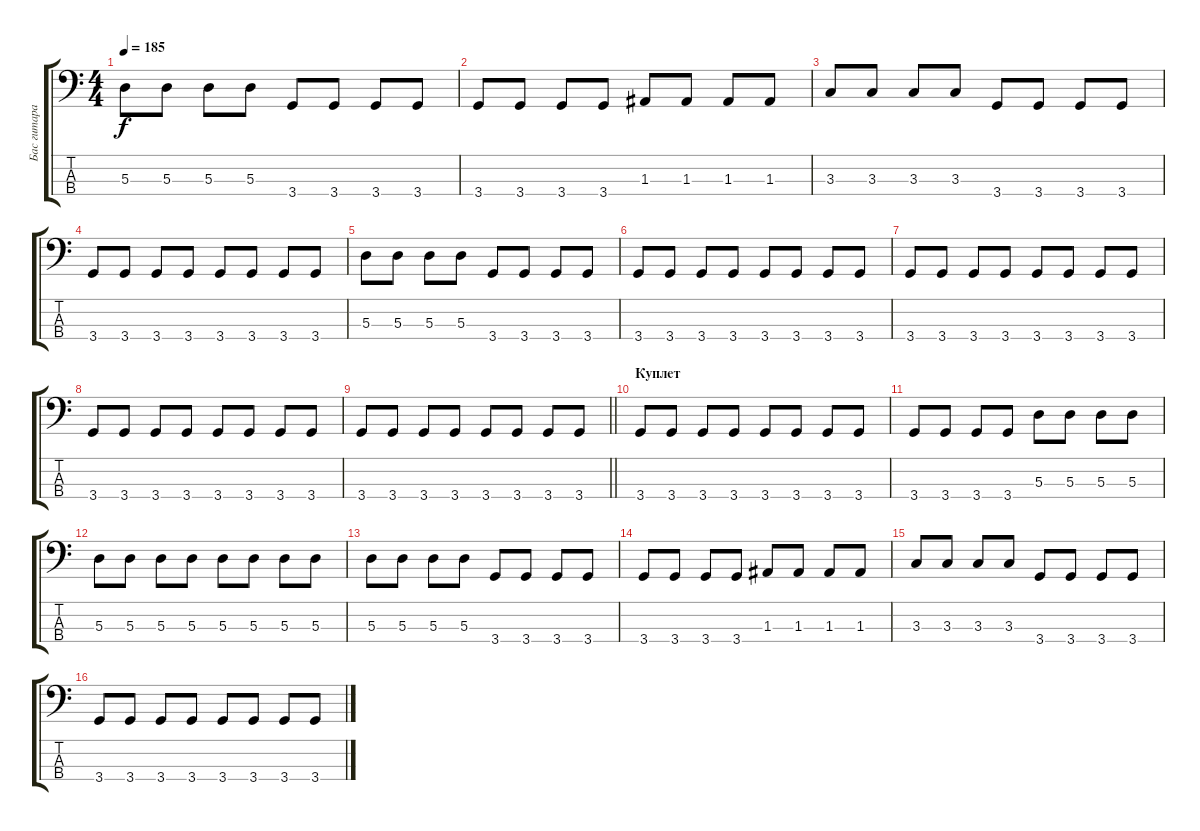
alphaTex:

\track ("Бас гитара" "Бас гитара") {instrument electricbassfinger}
\staff {score tabs}
\tuning (G2 D2 A1 E1) {hide}
\ts (4 4)
\tempo 185
\clef f4
\ks c
5.3.8{dy f} 5.3.8 5.3.8 5.3.8 3.4.8 3.4.8 3.4.8 3.4.8 |
3.4.8 3.4.8 3.4.8 3.4.8 1.3.8 1.3.8 1.3.8 1.3.8 |
3.3.8 3.3.8 3.3.8 3.3.8 3.4.8 3.4.8 3.4.8 3.4.8 |
3.4.8 3.4.8 3.4.8 3.4.8 3.4.8 3.4.8 3.4.8 3.4.8 |
5.3.8 5.3.8 5.3.8 5.3.8 3.4.8 3.4.8 3.4.8 3.4.8 |
3.4.8 3.4.8 3.4.8 3.4.8 3.4.8 3.4.8 3.4.8 3.4.8 |
3.4.8 3.4.8 3.4.8 3.4.8 3.4.8 3.4.8 3.4.8 3.4.8 |
3.4.8 3.4.8 3.4.8 3.4.8 3.4.8 3.4.8 3.4.8 3.4.8 |
\barLineRight lightlight
3.4.8 3.4.8 3.4.8 3.4.8 3.4.8 3.4.8 3.4.8 3.4.8 |
\section ("" "Куплет")
3.4.8 3.4.8 3.4.8 3.4.8 3.4.8 3.4.8 3.4.8 3.4.8 |
3.4.8 3.4.8 3.4.8 3.4.8 5.3.8 5.3.8 5.3.8 5.3.8 |
5.3.8 5.3.8 5.3.8 5.3.8 5.3.8 5.3.8 5.3.8 5.3.8 |
5.3.8 5.3.8 5.3.8 5.3.8 3.4.8 3.4.8 3.4.8 3.4.8 |
3.4.8 3.4.8 3.4.8 3.4.8 1.3.8 1.3.8 1.3.8 1.3.8 |
3.3.8 3.3.8 3.3.8 3.3.8 3.4.8 3.4.8 3.4.8 3.4.8 |
3.4.8 3.4.8 3.4.8 3.4.8 3.4.8 3.4.8 3.4.8 3.4.8
